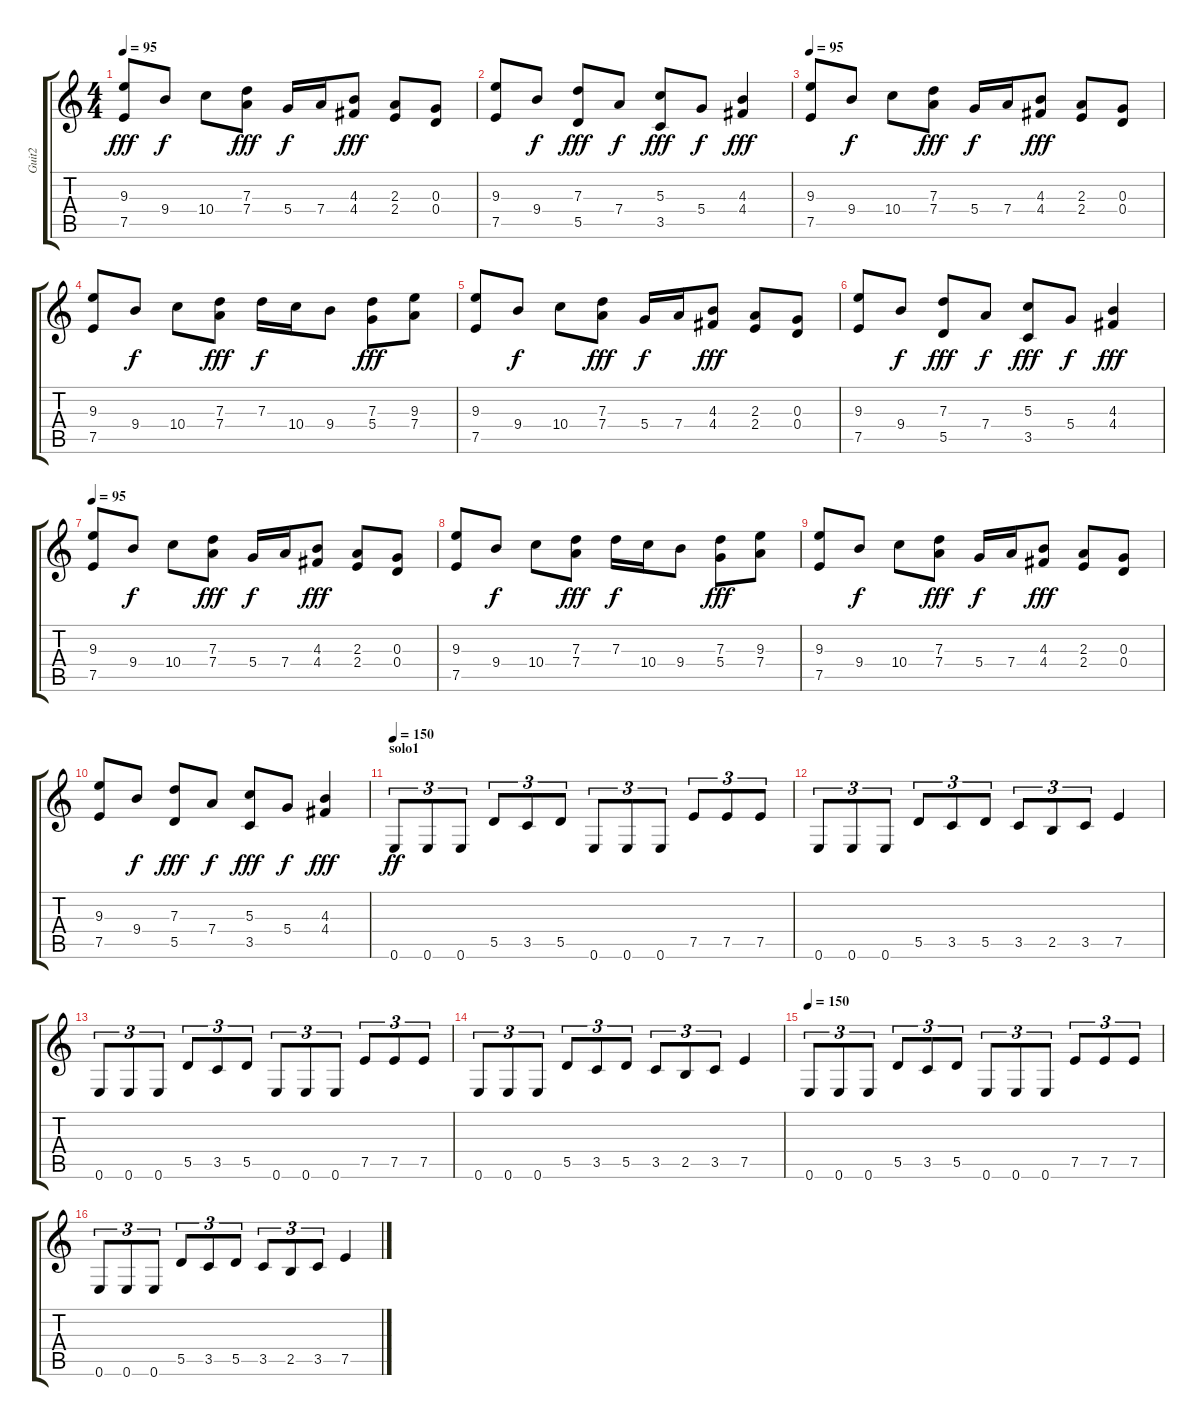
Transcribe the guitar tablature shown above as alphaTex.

\track ("Guit2" "Guit2") {instrument electricguitarclean}
\staff {score tabs}
\tuning (E4 B3 G3 D3 A2 E2) {hide}
\ts (4 4)
\tempo 95
\clef g2
\ks c
(9.3 7.5).8{dy fff} 9.4.8{dy f} 10.4.8 (7.3 7.4).8{dy fff} 5.4.16{dy f} 7.4.16 (4.3 4.4).8{dy fff} (2.3 2.4).8 (0.3 0.4).8 |
(9.3 7.5).8 9.4.8{dy f} (7.3 5.5).8{dy fff} 7.4.8{dy f} (5.3 3.5).8{dy fff} 5.4.8{dy f} (4.3 4.4).4{dy fff} |
\tempo 95
(9.3 7.5).8{instrument distortionguitar} 9.4.8{dy f} 10.4.8 (7.3 7.4).8{dy fff} 5.4.16{dy f} 7.4.16 (4.3 4.4).8{dy fff} (2.3 2.4).8 (0.3 0.4).8 |
(9.3 7.5).8 9.4.8{dy f} 10.4.8 (7.3 7.4).8{dy fff} 7.3.16{dy f} 10.4.16 9.4.8 (7.3 5.4).8{dy fff} (9.3 7.4).8 |
(9.3 7.5).8 9.4.8{dy f} 10.4.8 (7.3 7.4).8{dy fff} 5.4.16{dy f} 7.4.16 (4.3 4.4).8{dy fff} (2.3 2.4).8 (0.3 0.4).8 |
(9.3 7.5).8 9.4.8{dy f} (7.3 5.5).8{dy fff} 7.4.8{dy f} (5.3 3.5).8{dy fff} 5.4.8{dy f} (4.3 4.4).4{dy fff} |
\tempo 95
(9.3 7.5).8{instrument distortionguitar} 9.4.8{dy f} 10.4.8 (7.3 7.4).8{dy fff} 5.4.16{dy f} 7.4.16 (4.3 4.4).8{dy fff} (2.3 2.4).8 (0.3 0.4).8 |
(9.3 7.5).8 9.4.8{dy f} 10.4.8 (7.3 7.4).8{dy fff} 7.3.16{dy f} 10.4.16 9.4.8 (7.3 5.4).8{dy fff} (9.3 7.4).8 |
(9.3 7.5).8 9.4.8{dy f} 10.4.8 (7.3 7.4).8{dy fff} 5.4.16{dy f} 7.4.16 (4.3 4.4).8{dy fff} (2.3 2.4).8 (0.3 0.4).8 |
(9.3 7.5).8 9.4.8{dy f} (7.3 5.5).8{dy fff} 7.4.8{dy f} (5.3 3.5).8{dy fff} 5.4.8{dy f} (4.3 4.4).4{dy fff} |
\section ("" "solo1")
\tempo 150
0.6.8{tu (3 2) dy ff instrument overdrivenguitar} 0.6.8{tu (3 2)} 0.6.8{tu (3 2)} 5.5.8{tu (3 2)} 3.5.8{tu (3 2)} 5.5.8{tu (3 2)} 0.6.8{tu (3 2)} 0.6.8{tu (3 2)} 0.6.8{tu (3 2)} 7.5.8{tu (3 2)} 7.5.8{tu (3 2)} 7.5.8{tu (3 2)} |
0.6.8{tu (3 2)} 0.6.8{tu (3 2)} 0.6.8{tu (3 2)} 5.5.8{tu (3 2)} 3.5.8{tu (3 2)} 5.5.8{tu (3 2)} 3.5.8{tu (3 2)} 2.5.8{tu (3 2)} 3.5.8{tu (3 2)} 7.5.4 |
0.6.8{tu (3 2)} 0.6.8{tu (3 2)} 0.6.8{tu (3 2)} 5.5.8{tu (3 2)} 3.5.8{tu (3 2)} 5.5.8{tu (3 2)} 0.6.8{tu (3 2)} 0.6.8{tu (3 2)} 0.6.8{tu (3 2)} 7.5.8{tu (3 2)} 7.5.8{tu (3 2)} 7.5.8{tu (3 2)} |
0.6.8{tu (3 2)} 0.6.8{tu (3 2)} 0.6.8{tu (3 2)} 5.5.8{tu (3 2)} 3.5.8{tu (3 2)} 5.5.8{tu (3 2)} 3.5.8{tu (3 2)} 2.5.8{tu (3 2)} 3.5.8{tu (3 2)} 7.5.4 |
\tempo 150
0.6.8{tu (3 2) instrument overdrivenguitar} 0.6.8{tu (3 2)} 0.6.8{tu (3 2)} 5.5.8{tu (3 2)} 3.5.8{tu (3 2)} 5.5.8{tu (3 2)} 0.6.8{tu (3 2)} 0.6.8{tu (3 2)} 0.6.8{tu (3 2)} 7.5.8{tu (3 2)} 7.5.8{tu (3 2)} 7.5.8{tu (3 2)} |
0.6.8{tu (3 2)} 0.6.8{tu (3 2)} 0.6.8{tu (3 2)} 5.5.8{tu (3 2)} 3.5.8{tu (3 2)} 5.5.8{tu (3 2)} 3.5.8{tu (3 2)} 2.5.8{tu (3 2)} 3.5.8{tu (3 2)} 7.5.4
